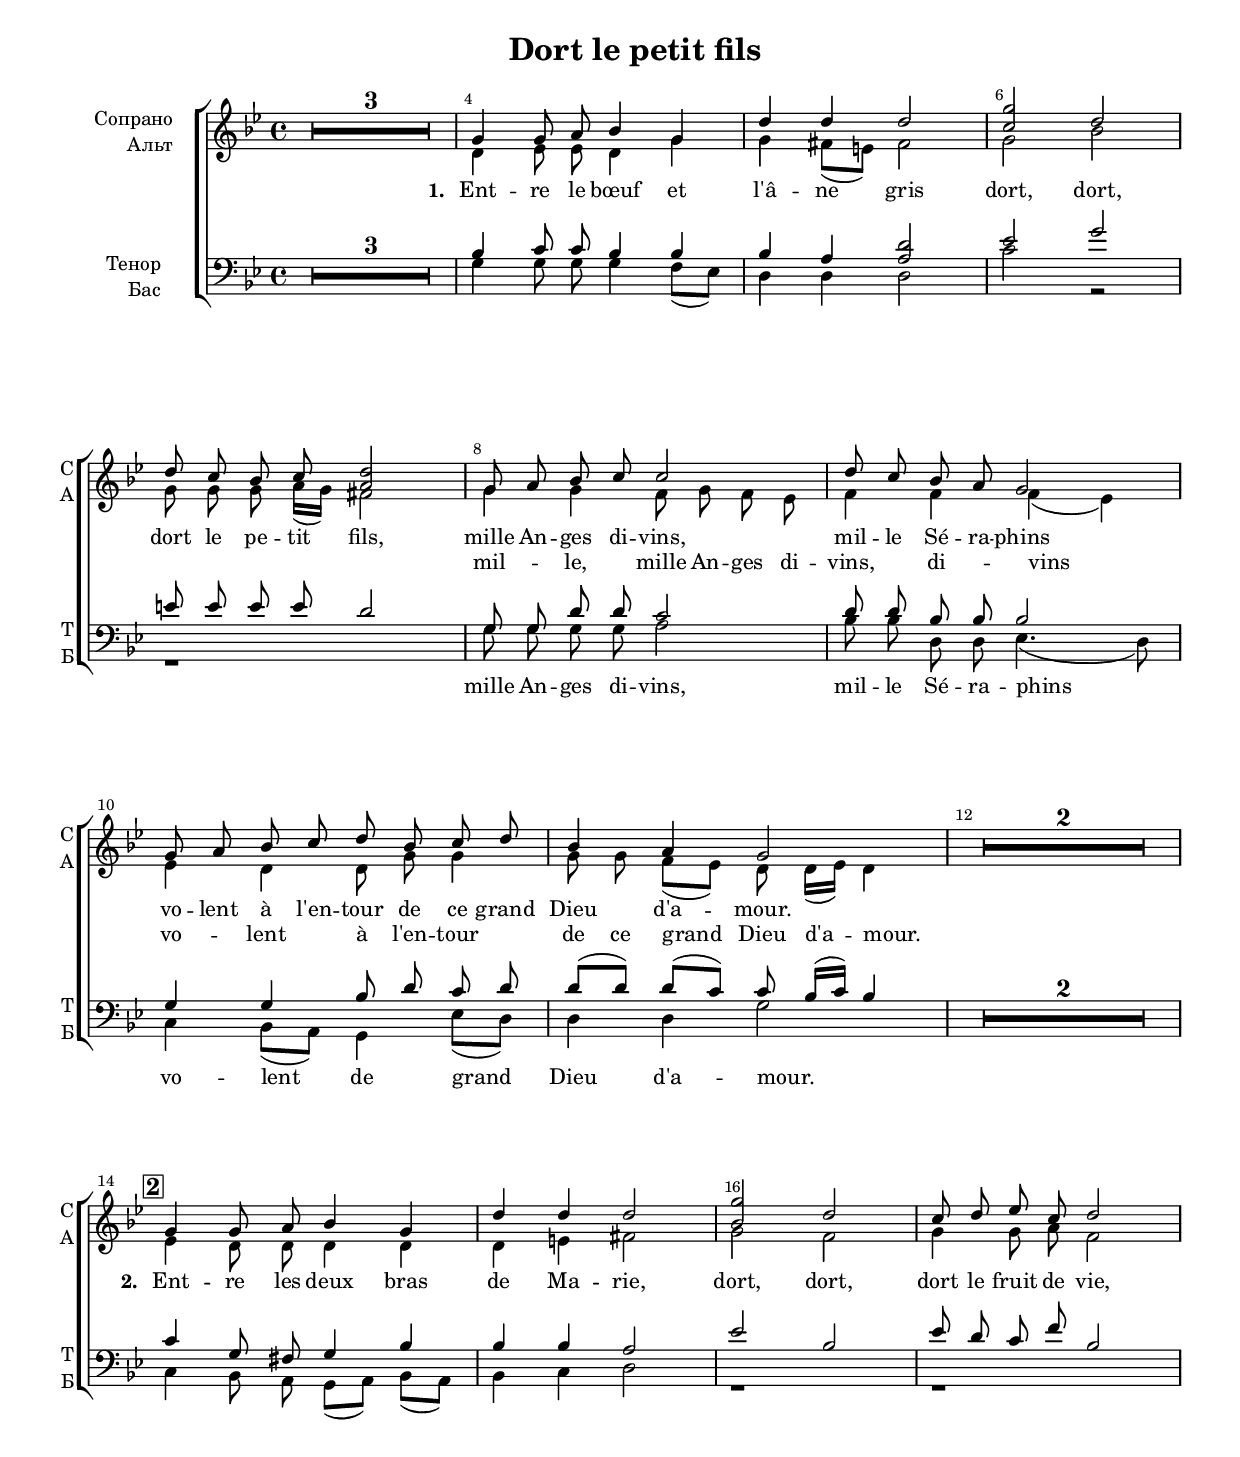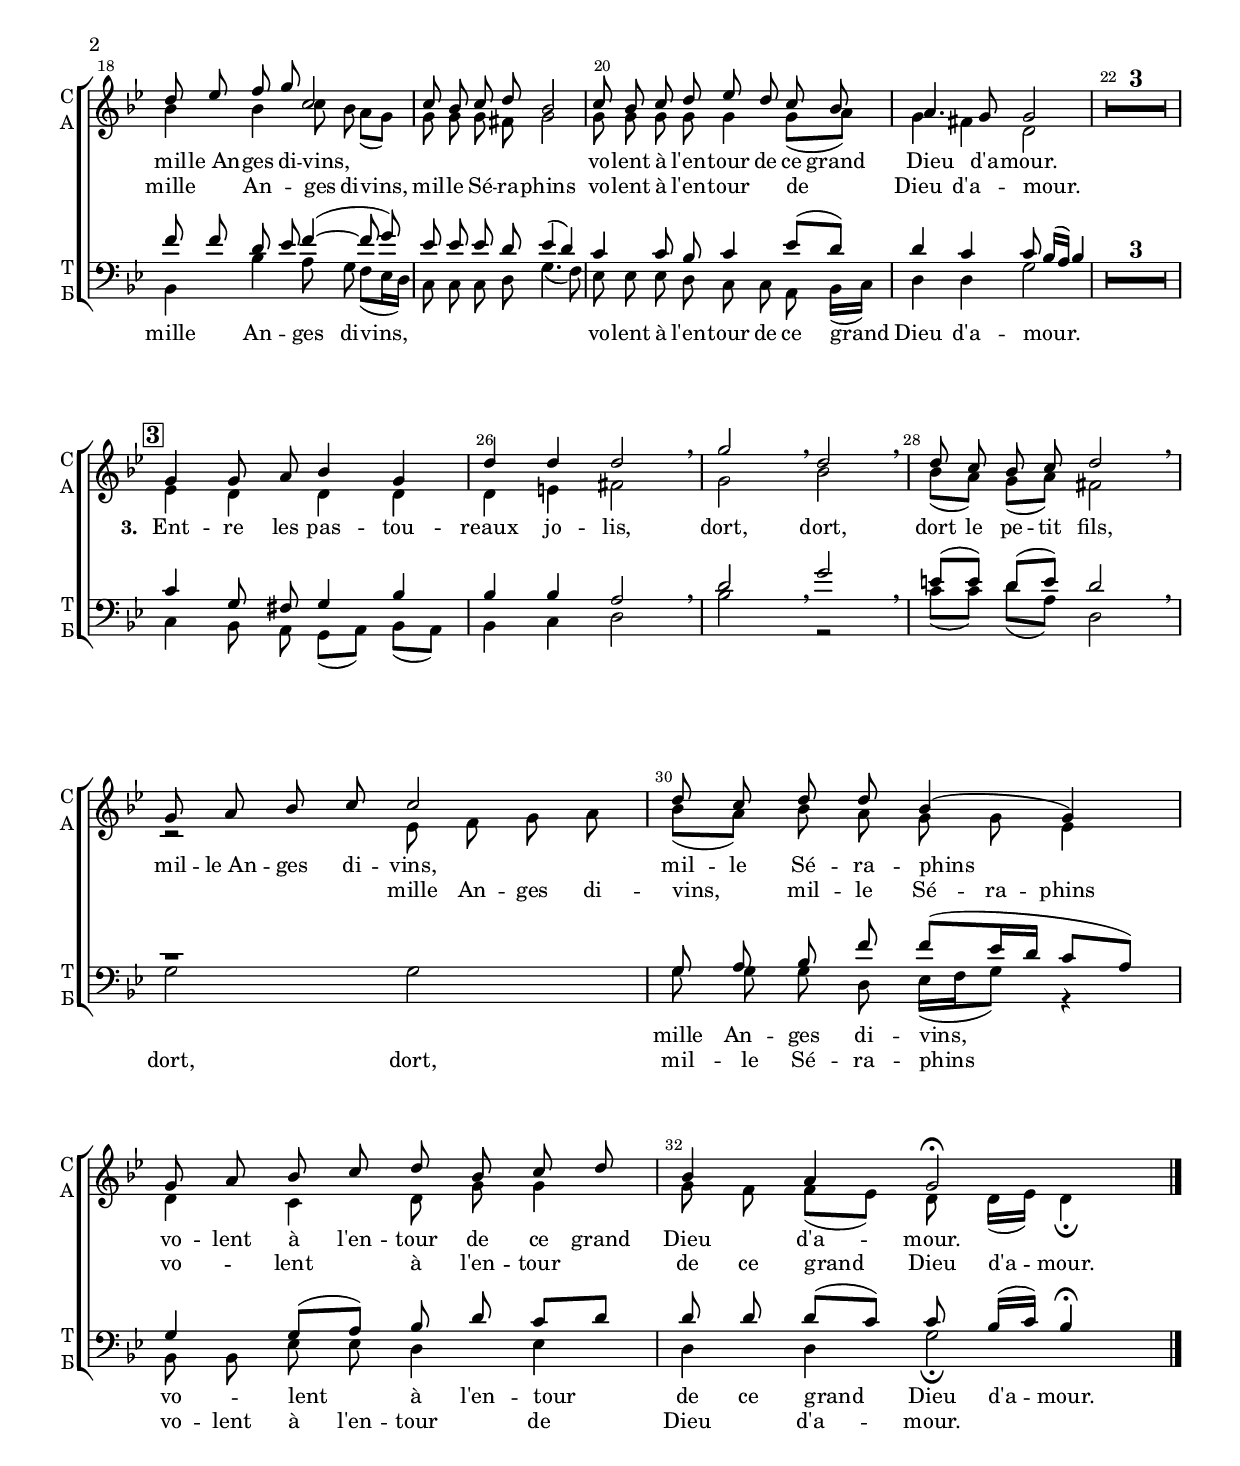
\version "2.24.0"

% закомментируйте строку ниже, чтобы получался pdf с навигацией
%#(ly:set-option 'point-and-click #f)
#(ly:set-option 'midi-extension "mid")
#(ly:set-option 'embed-source-code #t) % внедряем исходник как аттач к pdf
#(set-default-paper-size "a4")
#(set-global-staff-size 17)

\header {
  title = "Dort le petit fils"
  %composer = "Composer"
  % Удалить строку версии LilyPond 
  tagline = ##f
}


abr = { \break }
%abr = \tag #'BR { \break }
%abr = {}

pbr = { \pageBreak }
%pbr = {}

breathes = { \once \override BreathingSign.text = \markup { \musicglyph #"scripts.tickmark" } \breathe }


melon = { \set melismaBusyProperties = #'() }
meloff = { \unset melismaBusyProperties }
solo = ^\markup\italic"Соло"
tutti =  ^\markup\italic"tutti"

co = \cadenzaOn
cof = \cadenzaOff
cb = { \cadenzaOff \bar "||" }
cbr = { \bar "" }
cbar = { \cadenzaOff \bar "|" \cadenzaOn }
stemOff = { \hide Staff.Stem }
nat = { \once \hide Accidental }
%stemOn = { \unHideNotes Staff.Stem }

% alternative breathe
breathes = { \once \override BreathingSign.text = \markup { \musicglyph #"scripts.tickmark" } \breathe }

% alternative partial - for repeats
partiall = { \set Timing.measurePosition = #(ly:make-moment -1/4) }

% compress multi-measure rests
multirests = { \override MultiMeasureRest.expand-limit = #1 \set Score.skipBars = ##t }

% mark with numbers in squares
squaremarks = {  \set Score.rehearsalMarkFormatter = #format-mark-box-numbers }

% move dynamics a bit left (to be not up/under the note, but before)
placeDynamicsLeft = { \override DynamicText.X-offset = #-2.5 }

%make visible number of every 2-nd bar
secondbar = {
  \override Score.BarNumber.break-visibility = #end-of-line-invisible
  \override Score.BarNumber.X-offset = #1
  \override Score.BarNumber.self-alignment-X = #LEFT
  \set Score.barNumberVisibility = #(every-nth-bar-number-visible 2)
}

global = {
  \secondbar
  \multirests
  \placeDynamicsLeft
  \squaremarks
  \key g \minor
  \time 4/4
}

\parallelMusic sopnotes,altnotes,tenornotes,bassnotes {
  
      R1*3  |
  R1*3 |
  R1*3 |
  R1*3|
  
  g4 g8 a bes4 g |
  d4 es8 es d4 g |
  bes4 c8 c bes4 bes |
  g'4 g8 g g4 f8[( es]) |
  
  d'4 d d2 |
  g4 fis8[( e]) fis2 |
  bes4 a <a d>2 |
  d4 d d2 |
  
  <c g'>2 d |
  g2 bes |
  es'2 g |
  c'2 r |
  
  d8 c bes c <a d>2 |
  g8 g g a16[( g]) fis2 |
  e8 e e e d2 |
  r1  |
  
   g8 a bes c c2 |
  g4 g f8 g f es |
  g,8 g d' d c2 |
  g8 g g g a2 |
  
  d8 c bes a g2 |
  f4 f f( es) |
  d8 d bes bes bes2 |
  bes8 bes d, d es4.( d8) \abr|
  
  g8 a bes c d bes c d |
  es4 d d8 g g4 |
  g4 g4 bes8 d c d |
  c4 bes8[( a]) g4 es'8[( d]) |
  
  bes4 a g2 |
  g8 g f8[( es]) d8 d16[( es]) d4 |
  d8[( d]) d[( c]) c8 bes16[( c]) bes4 |
  d4 d g2 |
  
  R1*2  |
  R1*2 |
  R1*2 |
  R1*2 \abr|
  
  \mark 2 g4 g8 a bes4 g |
  es4 d8 d d4 d |
  c4 g8 fis g4 bes |
  c,4 bes8 a g[( a]) bes[( a]) |
  
  d'4 d d2 |
  d4 e fis2 |
  bes4 bes a2 |
  bes4 c d2 |
  
  <bes g'>2 d |
  g2 f |
  es'2 bes |
  r1 |
  
  c8 d es c d2  |
  g4 g8 a f2 |
  es8 d c f bes,2 |
  r1 \abr |
  
  d8 es f g c,2 |
  bes4 bes c8 bes a[( g]) |
  f'8 f d8 es f4(~8 g) |
  bes4 bes' a8 g f[( es16 d]) |
  
  c8 bes c d bes2 |
  g8 g g fis g2 |
  es8 es es d es4( d) |
  c8 c c8 d g4.( f8) |
  
  c8 bes c d es d c bes |
  g8 g g g g4 g8[( a]) |
  c4 c8 bes c4 es8[( d ])|
  es8 es es8 d c8 c a8 bes16[( c]) |
  
  a4. g8 g2 |
  g4 fis d2 |
  d4 c c8 bes16[( a]) bes4 |
  d4 d g2 |
  
  
    R1*3  |
  R1*3 |
  R1*3 |
  R1*3 \abr|
  
  
  % Bar 1
  \mark 3 g4   g8 a   bes4   g |
  es4 d              d         d |
  c4 g8 fis   g4       bes|
  c,4 bes8 a g[( a]) bes[( a]) |

  % Bar 2
  d'4 d d2 \breathe |
  d4 e fis2 |
  bes4 bes a2 \breathe |
  bes4 c d2 |
  
  g2 \breathe d2  \breathe |
  g2 bes2 |
  d2 \breathe g2 \breathe |
  bes'2 r |
  
  d8 c bes c d2 \breathe |
  bes8[( a]) g[( a]) fis2 |
  e8[( e]) d[( e]) d2 \breathe |
  c8[( c]) d[( a]) d,2 \abr | 
  
  g,8 a bes c c2 |
  r2 es8 f g a |
  r1 |
  g2 g |
  
  d8 c d d bes4( g) |
  bes8[(a]) bes a g8 g es4 |
  g,8 a bes f' f([ es16 d] c8[ a]) |
  g8 g g8 d es16[( f g8]) r4 \abr|
  
  g8 a bes c d bes c d |
  d4 c d8 g g4 |
  g4 g8[( a]) bes d c[ d] |
  bes,8 bes es es d4 es |
  
  bes4 a g2\fermata |
  g8 f f[( es]) d  d16[( es)] d4\fermata |
  d8 d d[( c]) c bes16([ c)] bes4\fermata |
  d4 d g2\fermata |
  
  

}

sopvoice = \relative c'' {
  \global
  \dynamicUp
  \autoBeamOff
  \sopnotes 
  \bar "|."
}


altvoice = \relative c' {
  \global
  \dynamicUp
  \autoBeamOff
  \altnotes
}


tenorvoice = \relative c' {
  \global
  \dynamicUp
  \autoBeamOff
  \tenornotes
}


bassvoice = \relative c {
  \global
  \dynamicUp
  \autoBeamOff
  \bassnotes
}

lyricscore = \lyricmode {
  \set stanza = "1. "
   Ent -- re le bœuf et l'â -- ne gris 
   dort, dort, dort le pe -- tit fils,
   mille An -- ges di -- vins, mil -- le Sé -- ra -- phins
   vo -- lent à l'en -- tour de ce grand Dieu d'a -- mour.
   
   \set stanza = "2. "
   Ent -- re les deux bras de Ma -- rie,
   dort, dort, dort le fruit de vie,
   mil -- le_An -- ges di -- vins, _ _ _ _ _
   vo -- lent à l'en -- tour de ce grand Dieu d'a -- mour.
 
  \set stanza = "3. "
  Ent -- re les pas -- tou -- reaux jo -- lis,
  dort, dort, dort le pe -- tit fils,
   mil -- le_An -- ges di -- vins, mil -- le Sé -- ra -- phins
   vo -- lent à l'en -- tour de ce grand Dieu d'a -- mour.
}

lyricscorei = \lyricmode {
  
   _ _ _ _ _ _ _ _ _ _
   _ _ _ _ _
    mil -- le, mille An -- ges di -- vins, di -- vins 
    vo -- lent à l'en -- tour de ce grand Dieu d'a -- mour.

  _  _ _ _ _ _ _ _ _
   _ _ _ _ _
   
   mille An -- ges di -- vins, mil -- le Sé -- ra -- phins
   vo -- lent à l'en -- tour  de Dieu d'a -- mour.
   
     _  _ _ _ _ _ _ _ _
   _ _ _
   
   mille An -- ges di -- vins, mil -- le Sé -- ra -- phins
   vo -- lent à l'en -- tour de ce grand Dieu d'a -- mour.

}


% to tenor
lyricscoreiii = \lyricmode {
  
_ _ _ _ _ _ _ _ _
_ _ _ _ _ _ _ _ _
_ _ _ _ _ _ _ _ _
_ _ _ _ _ _ _ _ _ 

_ _ _ _ _ _ _ _ _
_ _ _ _ _ _ _ _ _
_ _ _ _ _ _ _ _ _
_ _ _ _ _ _ _ _ 


_ _ _ _ _ _ _ _ _
_ _ _ _


   
   mille An -- ges di -- vins, 
   vo -- lent à l'en -- tour de ce grand Dieu d'a -- mour.


}

%to bass
lyricscoreii = \lyricmode {
  
   _ _ _ _ _ _ _ _ _
   
    mille An -- ges di -- vins, mil -- le Sé -- ra -- phins
    vo -- lent  de grand Dieu d'a -- mour.
   
   _ _ _ _ _ _ _ _
   
   
   mille An -- ges di -- vins, _ _ _ _ _
   vo -- lent à l'en -- tour de ce grand Dieu d'a -- mour.
   
   _ _ _ _ _ _ _ _ _ _ _ _
   
   dort, dort, mil -- le Sé -- ra -- phins
   vo -- lent à l'en -- tour de Dieu d'a -- mour.


}

\bookpart {
  \paper {
    top-margin = 15
    left-margin = 15
    right-margin = 10
    bottom-margin = 45
    indent = 20
    ragged-bottom = ##f
    %  system-separator-markup = \slashSeparator
    
  }
  \score {
    %  \transpose c bes {
    %  \removeWithTag #'BR
    \new ChoirStaff <<
      \new Staff = "upstaff" \with {
        instrumentName = \markup { \right-column { "Сопрано" "Альт"  } }
        shortInstrumentName = \markup { \right-column { "С" "А"  } }
        midiInstrument = "voice oohs"
        %        \consists Merge_rests_engraver
        %        \RemoveEmptyStaves
      } <<
        \new Voice = "soprano" { \voiceOne \sopvoice }
        \new Voice  = "alto" { \voiceTwo \altvoice }
      >> 
      
      \new Lyrics \lyricsto "soprano" { \lyricscore }
       \new Lyrics \lyricsto "alto" { \lyricscorei }
      % alternative lyrics above up staff
      %\new Lyrics \with {alignAboveContext = "upstaff"} \lyricsto "soprano" \lyricst
      
      \new Staff = "downstaff" \with {
        instrumentName = \markup { \right-column { "Тенор" "Бас" } }
        shortInstrumentName = \markup { \right-column { "Т" "Б" } }
        midiInstrument = "voice oohs"
      } <<
        \new Voice = "tenor" { \voiceOne  \clef bass \tenorvoice }
        \new Voice = "bass" { \voiceTwo \bassvoice }
      >>
       \new Lyrics \lyricsto "tenor" { \lyricscoreiii }
            \new Lyrics \lyricsto "bass" { \lyricscoreii }

      
    >>
    %  }  % transposeµ
    \layout {
      %    #(layout-set-staff-size 20)
      \context {
        \Score
      }
      \context {
        \Staff
        %        \RemoveEmptyStaves½
        \RemoveAllEmptyStaves
        \consists Merge_rests_engraver
      }
      %Metronome_mark_engraver
    }
    \midi {
      \tempo 4=90
    }
  }
}
